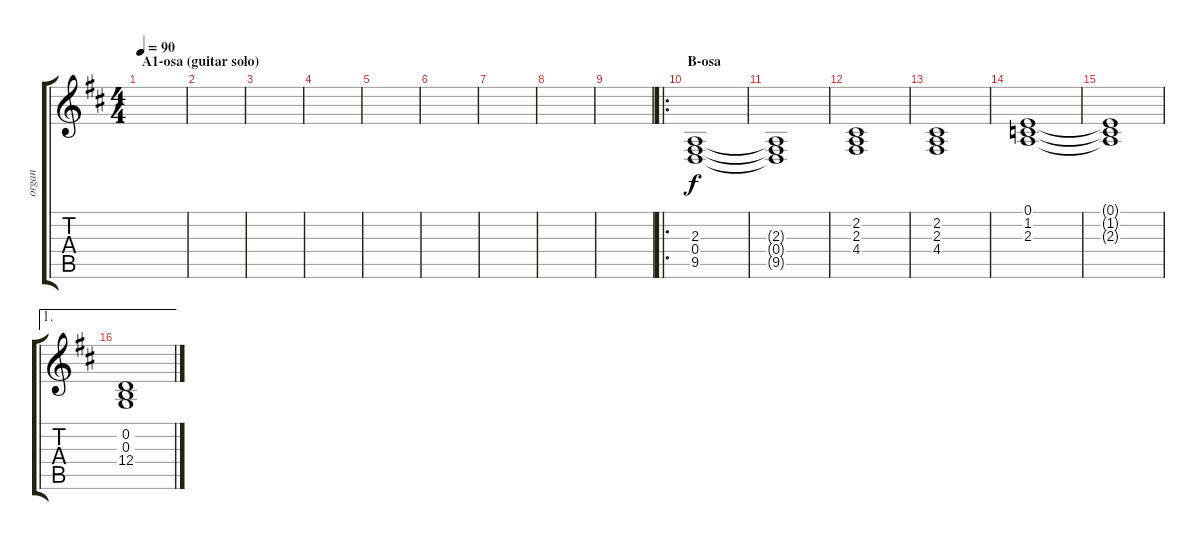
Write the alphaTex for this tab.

\track ("organ" "organ") {instrument rockorgan}
\staff {score tabs}
\tuning (E4 B3 G3 D3 A2 E2) {hide}
\ts (4 4)
\section ("" "A1-osa (guitar solo)")
\tempo 90
\clef g2
\ks d
|
|
|
|
|
|
|
|
|
\ro
\section ("" "B-osa")
(2.3 0.4 9.5).1 |
(2.3{t} 0.4{t} 9.5{t}).1 |
(2.2 2.3 4.4).1 |
(2.2 2.3 4.4).1 |
(0.1 1.2 2.3).1 |
(0.1{t} 1.2{t} 2.3{t}).1 |
\ae 1
(0.2 0.3 12.4).1
